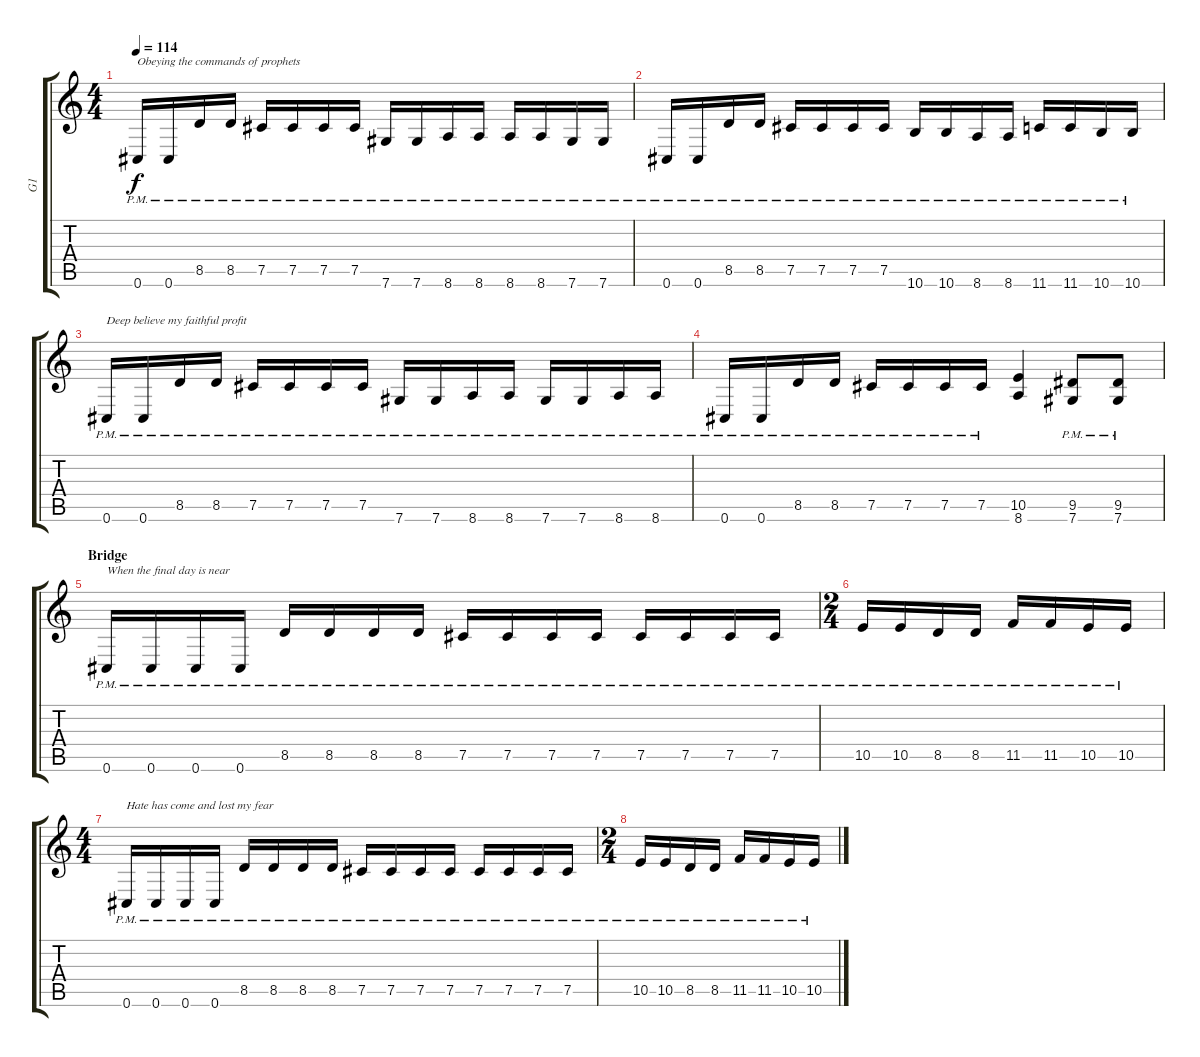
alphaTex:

\track ("G1" "G1") {instrument distortionguitar}
\staff {score tabs}
\tuning (Db4 Ab3 E3 B2 Gb2 Db2) {hide}
\ts (4 4)
\tempo 114
\clef g2
\ks c
0.6{pm}.16{txt "Obeying the commands of prophets" dy f} 0.6{pm}.16 8.5{pm}.16 8.5{pm}.16 7.5{pm}.16 7.5{pm}.16 7.5{pm}.16 7.5{pm}.16 7.6{pm}.16 7.6{pm}.16 8.6{pm}.16 8.6{pm}.16 8.6{pm}.16 8.6{pm}.16 7.6{pm}.16 7.6{pm}.16 |
0.6{pm}.16 0.6{pm}.16 8.5{pm}.16 8.5{pm}.16 7.5{pm}.16 7.5{pm}.16 7.5{pm}.16 7.5{pm}.16 10.6{pm}.16 10.6{pm}.16 8.6{pm}.16 8.6{pm}.16 11.6{pm}.16 11.6{pm}.16 10.6{pm}.16 10.6{pm}.16 |
0.6{pm}.16{txt "Deep believe my faithful profit"} 0.6{pm}.16 8.5{pm}.16 8.5{pm}.16 7.5{pm}.16 7.5{pm}.16 7.5{pm}.16 7.5{pm}.16 7.6{pm}.16 7.6{pm}.16 8.6{pm}.16 8.6{pm}.16 7.6{pm}.16 7.6{pm}.16 8.6{pm}.16 8.6{pm}.16 |
0.6{pm}.16 0.6{pm}.16 8.5{pm}.16 8.5{pm}.16 7.5{pm}.16 7.5{pm}.16 7.5{pm}.16 7.5{pm}.16 (10.5 8.6).4 (9.5{pm} 7.6{pm}).8 (9.5{pm} 7.6{pm}).8 |
\section ("" "Bridge")
0.6{pm}.16{txt "When the final day is near"} 0.6{pm}.16 0.6{pm}.16 0.6{pm}.16 8.5{pm}.16 8.5{pm}.16 8.5{pm}.16 8.5{pm}.16 7.5{pm}.16 7.5{pm}.16 7.5{pm}.16 7.5{pm}.16 7.5{pm}.16 7.5{pm}.16 7.5{pm}.16 7.5{pm}.16 |
\ts (2 4)
10.5{pm}.16 10.5{pm}.16 8.5{pm}.16 8.5{pm}.16 11.5{pm}.16 11.5{pm}.16 10.5{pm}.16 10.5{pm}.16 |
\ts (4 4)
0.6{pm}.16{txt "Hate has come and lost my fear"} 0.6{pm}.16 0.6{pm}.16 0.6{pm}.16 8.5{pm}.16 8.5{pm}.16 8.5{pm}.16 8.5{pm}.16 7.5{pm}.16 7.5{pm}.16 7.5{pm}.16 7.5{pm}.16 7.5{pm}.16 7.5{pm}.16 7.5{pm}.16 7.5{pm}.16 |
\ts (2 4)
10.5{pm}.16 10.5{pm}.16 8.5{pm}.16 8.5{pm}.16 11.5{pm}.16 11.5{pm}.16 10.5{pm}.16 10.5{pm}.16
